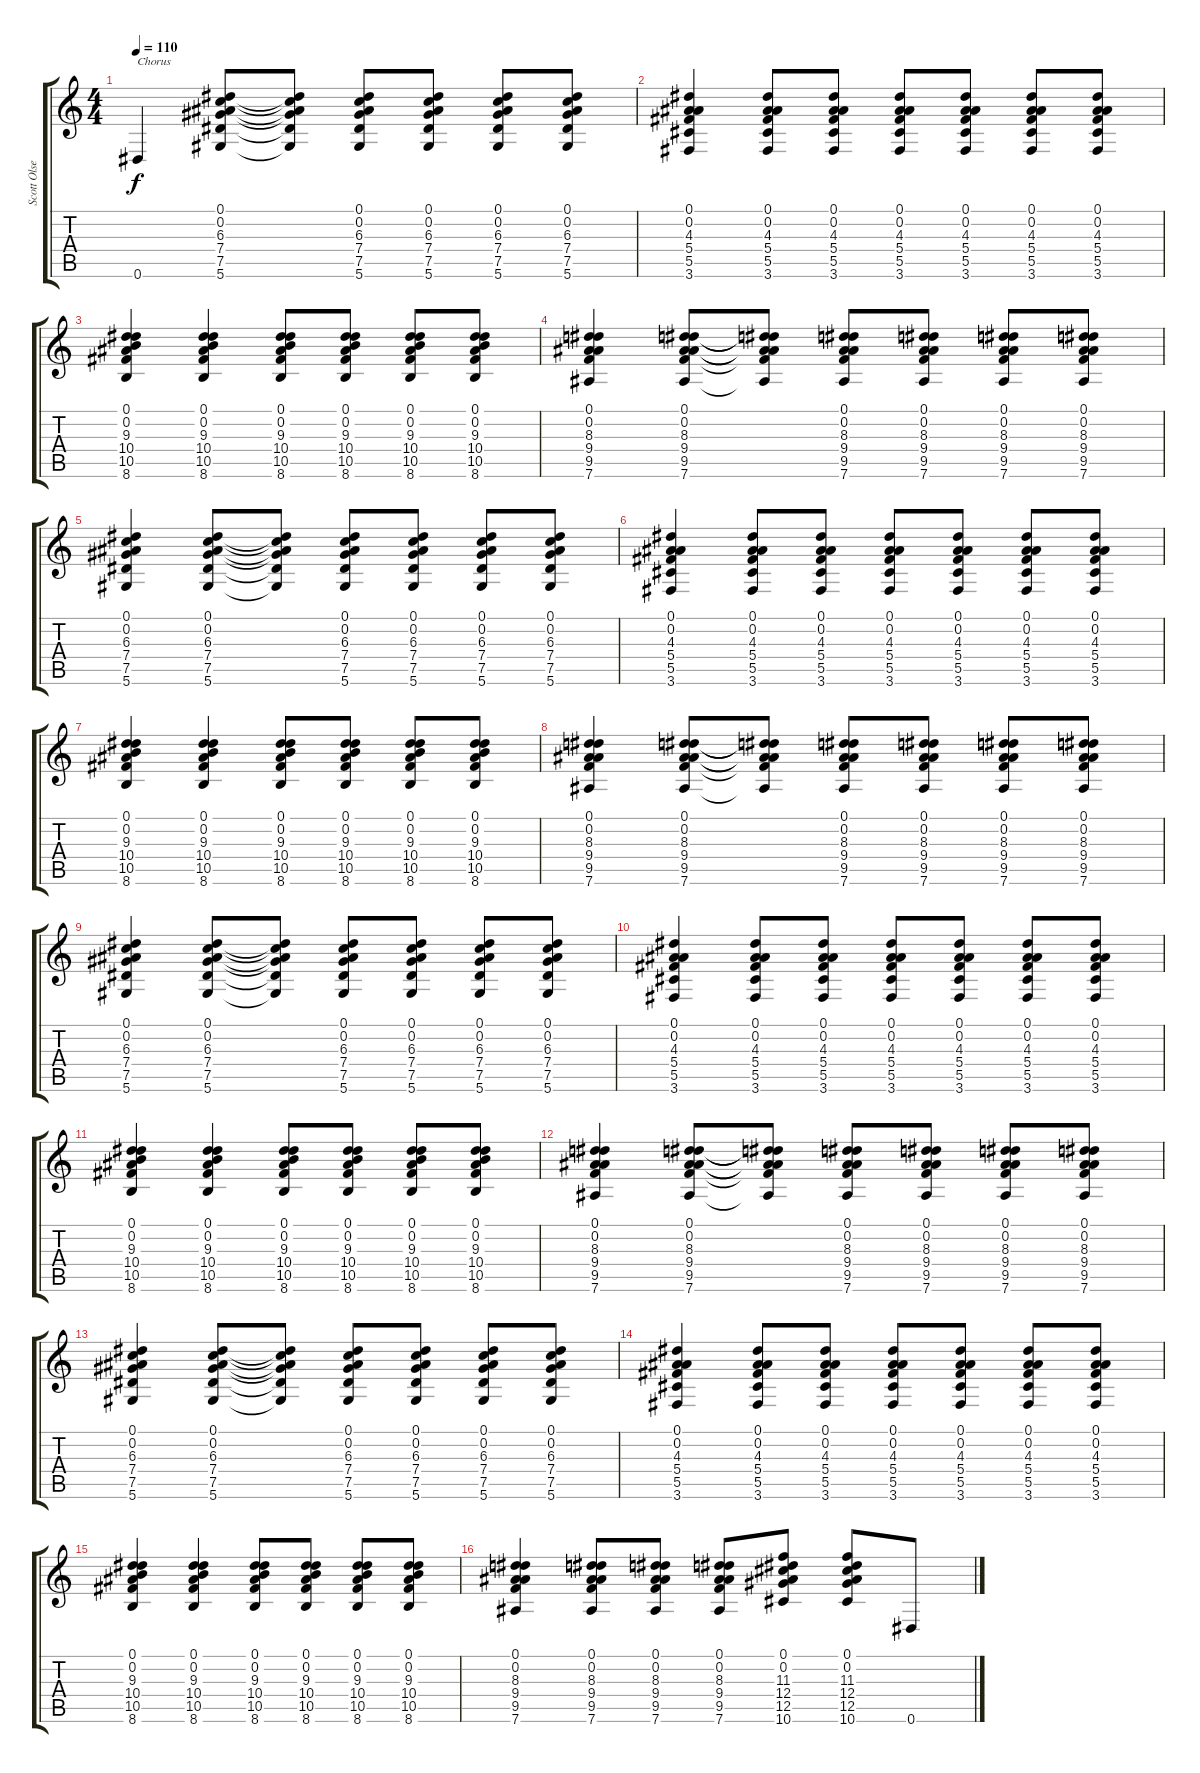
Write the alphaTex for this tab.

\track ("Scott Olsen" "Scott Olse") {instrument acousticguitarsteel}
\staff {score tabs}
\tuning (Eb4 Bb3 Gb3 Db3 Ab2 Eb2) {hide}
\ts (4 4)
\tempo 110
\clef g2
\ks c
0.6.4{txt "Chorus" dy f} (0.1 0.2 6.3 7.4 7.5 5.6).8 (0.1{t} 0.2{t} 6.3{t} 7.4{t} 7.5{t} 5.6{t}).8 (0.1 0.2 6.3 7.4 7.5 5.6).8 (0.1 0.2 6.3 7.4 7.5 5.6).8 (0.1 0.2 6.3 7.4 7.5 5.6).8 (0.1 0.2 6.3 7.4 7.5 5.6).8 |
(0.1 0.2 4.3 5.4 5.5 3.6).4 (0.1 0.2 4.3 5.4 5.5 3.6).8 (0.1 0.2 4.3 5.4 5.5 3.6).8 (0.1 0.2 4.3 5.4 5.5 3.6).8 (0.1 0.2 4.3 5.4 5.5 3.6).8 (0.1 0.2 4.3 5.4 5.5 3.6).8 (0.1 0.2 4.3 5.4 5.5 3.6).8 |
(0.1 0.2 9.3 10.4 10.5 8.6).4 (0.1 0.2 9.3 10.4 10.5 8.6).4 (0.1 0.2 9.3 10.4 10.5 8.6).8 (0.1 0.2 9.3 10.4 10.5 8.6).8 (0.1 0.2 9.3 10.4 10.5 8.6).8 (0.1 0.2 9.3 10.4 10.5 8.6).8 |
(0.1 0.2 8.3 9.4 9.5 7.6).4 (0.1 0.2 8.3 9.4 9.5 7.6).8 (0.1{t} 0.2{t} 8.3{t} 9.4{t} 9.5{t} 7.6{t}).8 (0.1 0.2 8.3 9.4 9.5 7.6).8 (0.1 0.2 8.3 9.4 9.5 7.6).8 (0.1 0.2 8.3 9.4 9.5 7.6).8 (0.1 0.2 8.3 9.4 9.5 7.6).8 |
(0.1 0.2 6.3 7.4 7.5 5.6).4 (0.1 0.2 6.3 7.4 7.5 5.6).8 (0.1{t} 0.2{t} 6.3{t} 7.4{t} 7.5{t} 5.6{t}).8 (0.1 0.2 6.3 7.4 7.5 5.6).8 (0.1 0.2 6.3 7.4 7.5 5.6).8 (0.1 0.2 6.3 7.4 7.5 5.6).8 (0.1 0.2 6.3 7.4 7.5 5.6).8 |
(0.1 0.2 4.3 5.4 5.5 3.6).4 (0.1 0.2 4.3 5.4 5.5 3.6).8 (0.1 0.2 4.3 5.4 5.5 3.6).8 (0.1 0.2 4.3 5.4 5.5 3.6).8 (0.1 0.2 4.3 5.4 5.5 3.6).8 (0.1 0.2 4.3 5.4 5.5 3.6).8 (0.1 0.2 4.3 5.4 5.5 3.6).8 |
(0.1 0.2 9.3 10.4 10.5 8.6).4 (0.1 0.2 9.3 10.4 10.5 8.6).4 (0.1 0.2 9.3 10.4 10.5 8.6).8 (0.1 0.2 9.3 10.4 10.5 8.6).8 (0.1 0.2 9.3 10.4 10.5 8.6).8 (0.1 0.2 9.3 10.4 10.5 8.6).8 |
(0.1 0.2 8.3 9.4 9.5 7.6).4 (0.1 0.2 8.3 9.4 9.5 7.6).8 (0.1{t} 0.2{t} 8.3{t} 9.4{t} 9.5{t} 7.6{t}).8 (0.1 0.2 8.3 9.4 9.5 7.6).8 (0.1 0.2 8.3 9.4 9.5 7.6).8 (0.1 0.2 8.3 9.4 9.5 7.6).8 (0.1 0.2 8.3 9.4 9.5 7.6).8 |
(0.1 0.2 6.3 7.4 7.5 5.6).4 (0.1 0.2 6.3 7.4 7.5 5.6).8 (0.1{t} 0.2{t} 6.3{t} 7.4{t} 7.5{t} 5.6{t}).8 (0.1 0.2 6.3 7.4 7.5 5.6).8 (0.1 0.2 6.3 7.4 7.5 5.6).8 (0.1 0.2 6.3 7.4 7.5 5.6).8 (0.1 0.2 6.3 7.4 7.5 5.6).8 |
(0.1 0.2 4.3 5.4 5.5 3.6).4 (0.1 0.2 4.3 5.4 5.5 3.6).8 (0.1 0.2 4.3 5.4 5.5 3.6).8 (0.1 0.2 4.3 5.4 5.5 3.6).8 (0.1 0.2 4.3 5.4 5.5 3.6).8 (0.1 0.2 4.3 5.4 5.5 3.6).8 (0.1 0.2 4.3 5.4 5.5 3.6).8 |
(0.1 0.2 9.3 10.4 10.5 8.6).4 (0.1 0.2 9.3 10.4 10.5 8.6).4 (0.1 0.2 9.3 10.4 10.5 8.6).8 (0.1 0.2 9.3 10.4 10.5 8.6).8 (0.1 0.2 9.3 10.4 10.5 8.6).8 (0.1 0.2 9.3 10.4 10.5 8.6).8 |
(0.1 0.2 8.3 9.4 9.5 7.6).4 (0.1 0.2 8.3 9.4 9.5 7.6).8 (0.1{t} 0.2{t} 8.3{t} 9.4{t} 9.5{t} 7.6{t}).8 (0.1 0.2 8.3 9.4 9.5 7.6).8 (0.1 0.2 8.3 9.4 9.5 7.6).8 (0.1 0.2 8.3 9.4 9.5 7.6).8 (0.1 0.2 8.3 9.4 9.5 7.6).8 |
(0.1 0.2 6.3 7.4 7.5 5.6).4 (0.1 0.2 6.3 7.4 7.5 5.6).8 (0.1{t} 0.2{t} 6.3{t} 7.4{t} 7.5{t} 5.6{t}).8 (0.1 0.2 6.3 7.4 7.5 5.6).8 (0.1 0.2 6.3 7.4 7.5 5.6).8 (0.1 0.2 6.3 7.4 7.5 5.6).8 (0.1 0.2 6.3 7.4 7.5 5.6).8 |
(0.1 0.2 4.3 5.4 5.5 3.6).4 (0.1 0.2 4.3 5.4 5.5 3.6).8 (0.1 0.2 4.3 5.4 5.5 3.6).8 (0.1 0.2 4.3 5.4 5.5 3.6).8 (0.1 0.2 4.3 5.4 5.5 3.6).8 (0.1 0.2 4.3 5.4 5.5 3.6).8 (0.1 0.2 4.3 5.4 5.5 3.6).8 |
(0.1 0.2 9.3 10.4 10.5 8.6).4 (0.1 0.2 9.3 10.4 10.5 8.6).4 (0.1 0.2 9.3 10.4 10.5 8.6).8 (0.1 0.2 9.3 10.4 10.5 8.6).8 (0.1 0.2 9.3 10.4 10.5 8.6).8 (0.1 0.2 9.3 10.4 10.5 8.6).8 |
(0.1 0.2 8.3 9.4 9.5 7.6).4 (0.1 0.2 8.3 9.4 9.5 7.6).8 (0.1 0.2 8.3 9.4 9.5 7.6).8 (0.1 0.2 8.3 9.4 9.5 7.6).8 (0.1 0.2 11.3 12.4 12.5 10.6).8 (0.1 0.2 11.3 12.4 12.5 10.6).8 0.6.8
